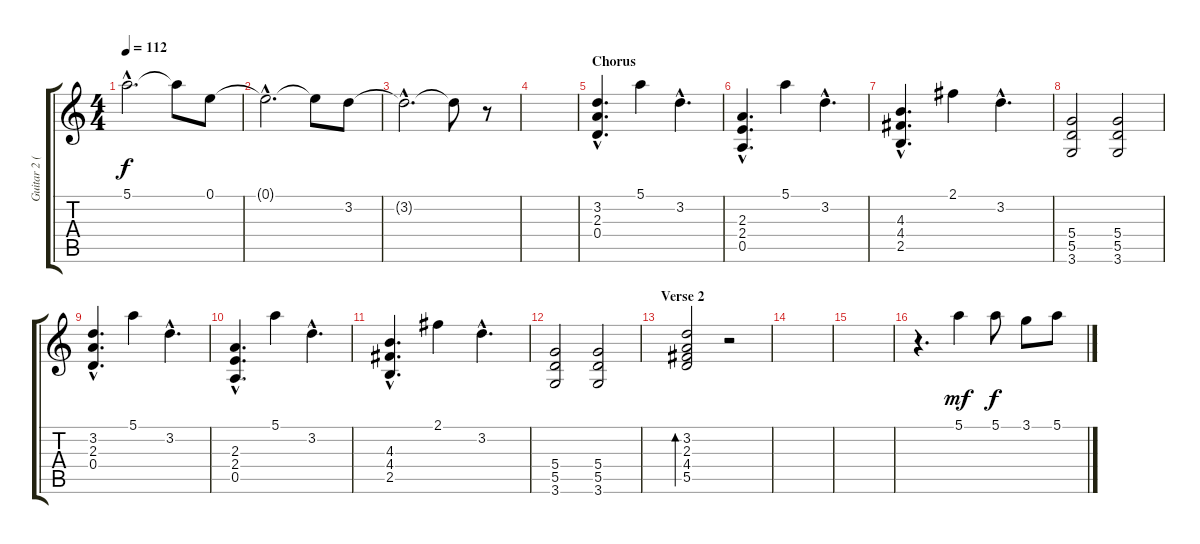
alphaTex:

\track ("Guitar 2 (Electric)" "Guitar 2 (") {instrument distortionguitar}
\staff {score tabs}
\tuning (E4 B3 G3 D3 A2 E2) {hide}
\ts (4 4)
\tempo 112
\clef g2
\ks c
5.1{hac}.2{d dy f} 5.1{t}.8 0.1.8 |
0.1{hac t}.2{d} 0.1{t}.8 3.2.8 |
3.2{hac t}.2{d} 3.2{t}.8 r.8 |
|
\section ("" "Chorus")
(3.2{hac} 2.3{hac} 0.4{hac}).4{d} 5.1.4 3.2{hac}.4{d} |
(2.3{hac} 2.4{hac} 0.5{hac}).4{d} 5.1.4 3.2{hac}.4{d} |
(4.3{hac} 4.4{hac} 2.5{hac}).4{d} 2.1.4 3.2{hac}.4{d} |
(5.4 5.5 3.6).2 (5.4 5.5 3.6).2 |
(3.2{hac} 2.3{hac} 0.4{hac}).4{d} 5.1.4 3.2{hac}.4{d} |
(2.3{hac} 2.4{hac} 0.5{hac}).4{d} 5.1.4 3.2{hac}.4{d} |
(4.3{hac} 4.4{hac} 2.5{hac}).4{d} 2.1.4 3.2{hac}.4{d} |
(5.4 5.5 3.6).2 (5.4 5.5 3.6).2 |
\section ("" "Verse 2")
(3.2 2.3 4.4 5.5).2{bd 240 volume 5} r.2 |
|
|
r.4{d} 5.1.4{dy mf} 5.1.8{dy f volume 7} 3.1.8 5.1.8
